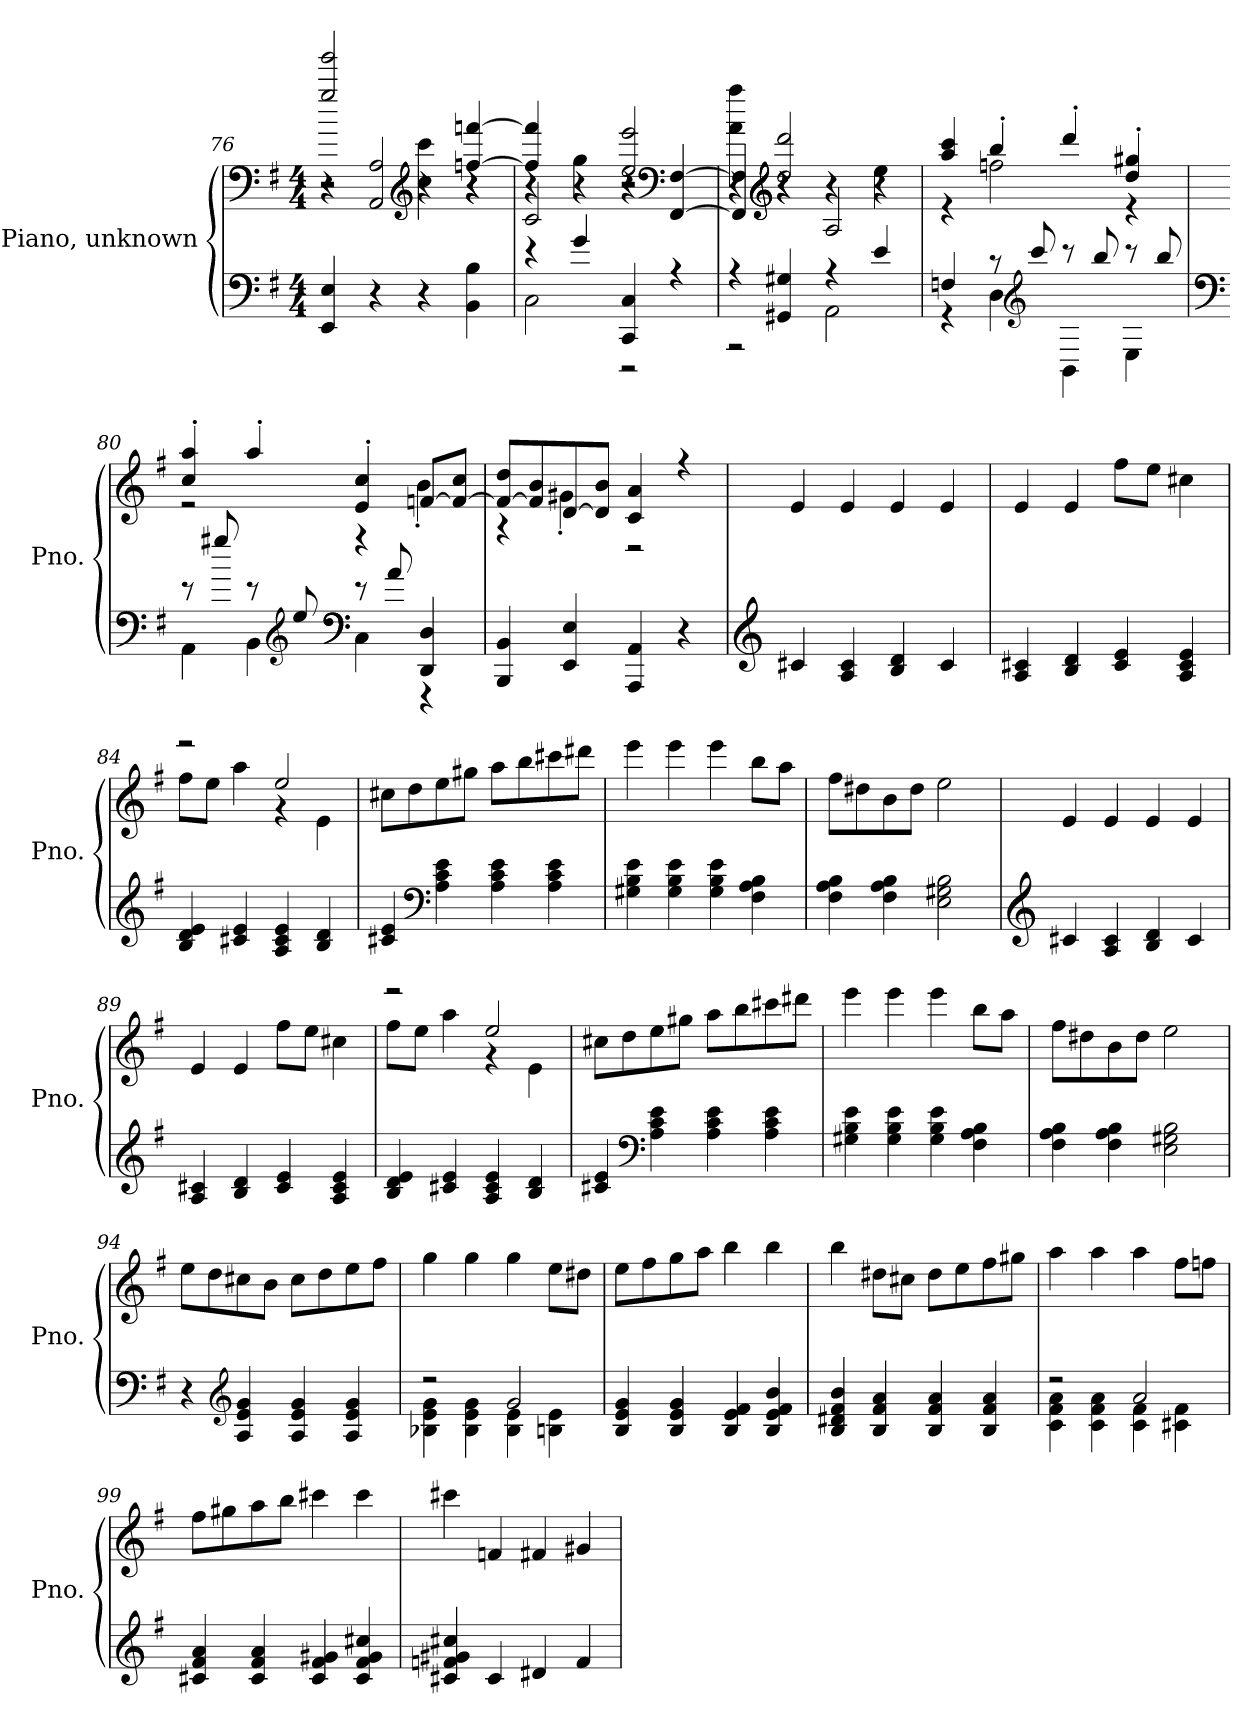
**kern	**kern
*part1	*part1
*staff2	*staff1
*I"Piano, unknown	*
*I'Pno.	*
*clefF4	*clefF4
*k[f#]	*k[f#]
*M4/4	*M4/4
=76	=76
*	*^
*	*	*^
4EE/ 4E/	2gg/ 2ggg/	2r	4r
4r	.	.	2AA/ 2A/
*	*clefG2	*	*
4r	4r	4cc\ 4ccc\	.
4BB\ 4B\	[4ffn/ [4fffn/	4r	4r
=77	=77	=77	=77
*^	*	*	*
4r	2C\	4ff/] 4fff/]	4r	2c/
4g/	.	4r	4gg\	.
4CC/ 4C/	2r	2ee/ 2eee/	2r	4r
*	*	*clefF4	*	*
4r	.	.	.	[4FF#/ [4F#/
=78	=78	=78	=78	=78
4r	2r	4r	4a\ 4aa\	4FF#/] 4F#/]
*	*	*clefG2	*	*
4GG#X/ 4G#X/	.	2dd/ 2ddd/	4r	4r
4r	2AA\	.	4r	2A/
4e/	.	4r	4ee\	.
*	*	*	*v	*v
!!LO:LB:g=z
=79	=79	=79	=79
4Fn/	4r	4aa/ 4ccc/	4r
8r	4D\	4bb'/	2ffn\
*clefG2	*	*	*
8ccc/	.	.	.
8r	4BB\	4ddd'/	.
8bb/	.	.	.
8r	4E\	4dd/' 4gg#X/'	4r
8bb/	.	.	.
=80	=80	=80	=80
*clefF4	*	*	*
8r	4AA\	4cc/' 4aa/'	2r
8gg#X/	.	.	.
8r	4BB\	4aa'/	.
*clefG2	*	*	*
8ee/	.	.	.
*clefF4	*	*	*
8r	4C\	4e/' 4cc/'	4r
8a/	.	.	.
4DD/ 4D/	4r	[8fn/L	4b'\
.	.	8f/_ 8cc/J	.
*v	*v	*	*
=81	=81	=81
4BBB/ 4BB/	8f/_ 8dd/L	4r
.	8f/] 8b/	.
4EE/ 4E/	[8d/	4g#X'\
.	8d/] 8b/J	.
4AAA/ 4AA/	4c/ 4a/	2r
4r	4r	.
*	*v	*v
!!LO:LB:g=z
=82	=82
*clefG2	*
4c#X/	4e/
4A/ 4c#/	4e/
4B/ 4d/	4e/
4c#/	4e/
=83	=83
4A/ 4c#X/	4e/
4B/ 4d/	4e/
4c#/ 4e/	8ff#\L
.	8ee\J
4A/ 4c#/ 4e/	4cc#X\
=84	=84
*	*^
4B/ 4d/ 4e/	2r	8ff#\L
.	.	8ee\J
4c#X/ 4e/	.	4aa\
4A/ 4c#/ 4e/	2ee/	4r
4B/ 4d/	.	4e\
*	*v	*v
=85	=85
4c#X/ 4e/	8cc#X\L
.	8dd\
*clefF4	*
4A\ 4c#\ 4e\	8ee\
.	8gg#X\J
4A\ 4c#\ 4e\	8aa\L
.	8bb\
4A\ 4c#\ 4e\	8ccc#X\
.	8ddd#X\J
=86	=86
4G#X\ 4B\ 4e\	4eee\
4G#\ 4B\ 4e\	4eee\
4G#\ 4B\ 4e\	4eee\
4F#\ 4A\ 4B\	8bb\L
.	8aa\J
!!LO:PB:g=z
=87	=87
4F#\ 4A\ 4B\	8ff#\L
.	8dd#X\
4F#\ 4A\ 4B\	8b\
.	8dd#\J
2E\ 2G#X\ 2B\	2ee\
=88	=88
*clefG2	*
4c#X/	4e/
4A/ 4c#/	4e/
4B/ 4d/	4e/
4c#/	4e/
=89	=89
4A/ 4c#X/	4e/
4B/ 4d/	4e/
4c#/ 4e/	8ff#\L
.	8ee\J
4A/ 4c#/ 4e/	4cc#X\
=90	=90
*	*^
4B/ 4d/ 4e/	2r	8ff#\L
.	.	8ee\J
4c#X/ 4e/	.	4aa\
4A/ 4c#/ 4e/	2ee/	4r
4B/ 4d/	.	4e\
*	*v	*v
=91	=91
4c#X/ 4e/	8cc#X\L
.	8dd\
*clefF4	*
4A\ 4c#\ 4e\	8ee\
.	8gg#X\J
4A\ 4c#\ 4e\	8aa\L
.	8bb\
4A\ 4c#\ 4e\	8ccc#X\
.	8ddd#X\J
!!LO:LB:g=z
=92	=92
4G#X\ 4B\ 4e\	4eee\
4G#\ 4B\ 4e\	4eee\
4G#\ 4B\ 4e\	4eee\
4F#\ 4A\ 4B\	8bb\L
.	8aa\J
=93	=93
4F#\ 4A\ 4B\	8ff#\L
.	8dd#X\
4F#\ 4A\ 4B\	8b\
.	8dd#\J
2E\ 2G#X\ 2B\	2ee\
=94	=94
4r	8ee\L
.	8dd\
*clefG2	*
4A/ 4e/ 4g/	8cc#X\
.	8b\J
4A/ 4e/ 4g/	8cc#\L
.	8dd\
4A/ 4e/ 4g/	8ee\
.	8ff#\J
=95	=95
*^	*
2r	4B-X\ 4e\ 4g\	4gg\
.	4B-\ 4e\ 4g\	4gg\
2g/	4B-\ 4e\	4gg\
.	4Bn\ 4e\	8ee\L
.	.	8dd#X\J
*v	*v	*
=96	=96
4B/ 4e/ 4g/	8ee\L
.	8ff#\
4B/ 4e/ 4g/	8gg\
.	8aa\J
4B/ 4e/ 4f#/	4bb\
4B/ 4e/ 4f#/ 4b/	4bb\
!!LO:LB:g=z
=97	=97
4B/ 4d#X/ 4f#/ 4b/	4bb\
4B/ 4f#/ 4a/	8dd#X\L
.	8cc#X\J
4B/ 4f#/ 4a/	8dd#\L
.	8ee\
4B/ 4f#/ 4a/	8ff#\
.	8gg#X\J
=98	=98
*^	*
2r	4c\ 4f#\ 4a\	4aa\
.	4c\ 4f#\ 4a\	4aa\
2a/	4c\ 4f#\	4aa\
.	4c#X\ 4f#\	8ff#\L
.	.	8ffn\J
*v	*v	*
=99	=99
4c#X/ 4f#/ 4a/	8ff#\L
.	8gg#X\
4c#/ 4f#/ 4a/	8aa\
.	8bb\J
4c#/ 4f#/ 4g#X/	4ccc#X\
4c#/ 4f#/ 4g#/ 4cc#X/	4ccc#\
=100	=100
4c#X/ 4fn/ 4g#X/ 4cc#X/	4ccc#X\
4c#/	4fn/
4d#X/	4f#X/
4f/	4g#X/
=	=
*-	*-
